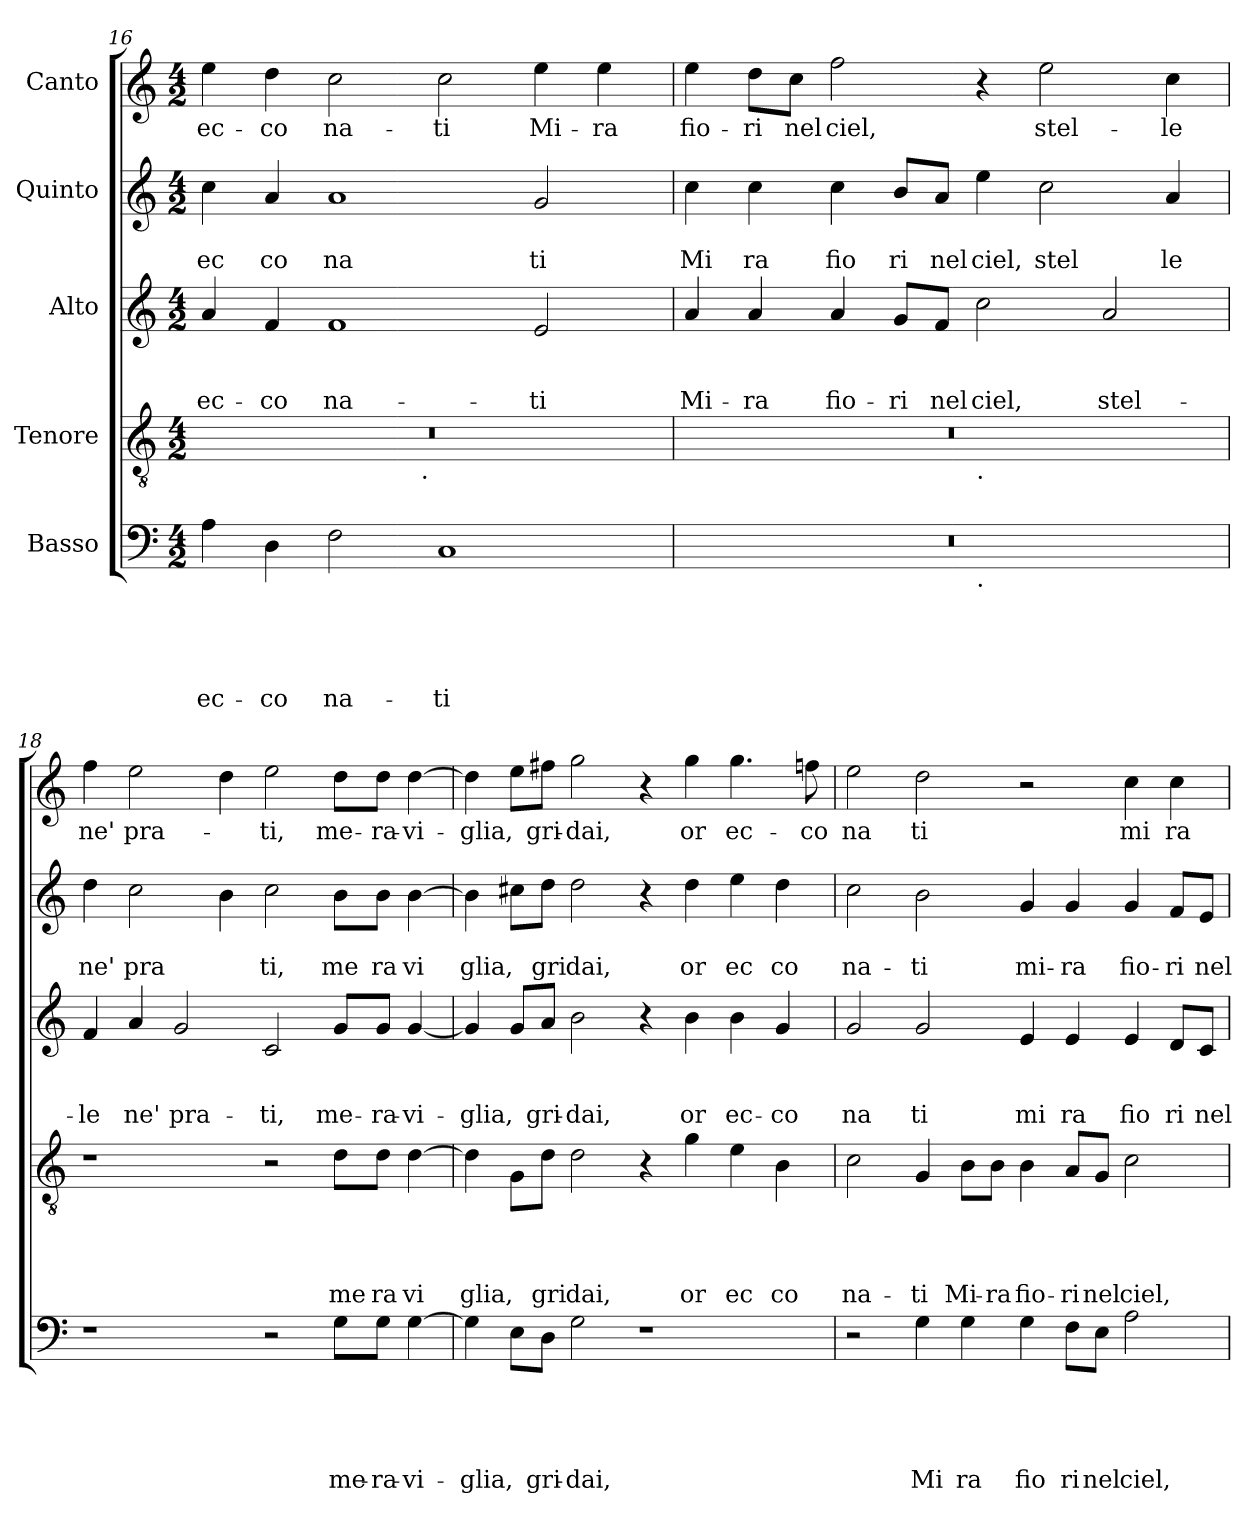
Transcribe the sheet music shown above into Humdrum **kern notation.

**kern	**text	**text	**text	**text	**text	**kern	**text	**text	**text	**text	**kern	**text	**text	**text	**kern	**text	**text	**kern	**text
*part5	*part5	*part5	*part5	*part5	*part5	*part4	*part4	*part4	*part4	*part4	*part3	*part3	*part3	*part3	*part2	*part2	*part2	*part1	*part1
*staff5	*staff5	*staff5	*staff5	*staff5	*staff5	*staff4	*staff4	*staff4	*staff4	*staff4	*staff3	*staff3	*staff3	*staff3	*staff2	*staff2	*staff2	*staff1	*staff1
*I"Basso	*	*	*	*	*	*I"Tenore	*	*	*	*	*I"Alto	*	*	*	*I"Quinto	*	*	*I"Canto	*
*clefF4	*	*	*	*	*	*clefGv2	*	*	*	*	*clefG2	*	*	*	*clefG2	*	*	*clefG2	*
*k[]	*	*	*	*	*	*k[]	*	*	*	*	*k[]	*	*	*	*k[]	*	*	*k[]	*
*C:	*	*	*	*	*	*C:	*	*	*	*	*C:	*	*	*	*C:	*	*	*C:	*
*M4/2	*	*	*	*	*	*M4/2	*	*	*	*	*M4/2	*	*	*	*M4/2	*	*	*M4/2	*
=16	=16	=16	=16	=16	=16	=16	=16	=16	=16	=16	=16	=16	=16	=16	=16	=16	=16	=16	=16
!	!	!	!	!	!LO:LY:b	!	!	!	!	!	!	!	!	!LO:LY:b	!	!	!LO:LY:b	!	!LO:LY:b
*	*	*	*	*	*	*^	*	*	*	*	*	*	*	*	*	*	*	*	*
4A\	.	.	.	.	ec-	0r	2ryy	.	.	.	.	4a/	.	.	ec-	4cc\	.	ec	4ee\	ec-
!	!	!	!	!	!LO:LY:b	!	!	!	!	!	!	!	!	!	!LO:LY:b	!	!	!LO:LY:b	!	!LO:LY:b
4D\	.	.	.	.	-co	.	.	.	.	.	.	4f/	.	.	-co	4a/	.	co	4dd\	-co
!	!	!	!	!	!LO:LY:b	!	!	!	!	!	!	!	!	!	!LO:LY:b	!	!	!LO:LY:b	!	!LO:LY:b
2F\	.	.	.	.	na-	.	4...ryy	.	.	.	.	1f	.	.	na-	1a	.	na	2cc\	na-
!	!	!	!	!	!	!	!LO:TX:b:t=.	!	!	!	!	!	!	!	!	!	!	!	!	!
.	.	.	.	.	.	.	1ryy	.	.	.	.	.	.	.	.	.	.	.	.	.
!	!	!	!	!	!LO:LY:b	!	!	!	!	!	!	!	!	!	!	!	!	!	!	!LO:LY:b
1C	.	.	.	.	-ti	.	.	.	.	.	.	.	.	.	.	.	.	.	2cc\	-ti
!	!	!	!	!	!	!	!	!	!	!	!	!	!	!	!LO:LY:b	!	!	!LO:LY:b	!	!LO:LY:b
.	.	.	.	.	.	.	.	.	.	.	.	2e/	.	.	-ti	2g/	.	ti	4ee\	Mi-
!	!	!	!	!	!	!	!	!	!	!	!	!	!	!	!	!	!	!	!	!LO:LY:b
.	.	.	.	.	.	.	.	.	.	.	.	.	.	.	.	.	.	.	4ee\	-ra
.	.	.	.	.	.	.	32ryy	.	.	.	.	.	.	.	.	.	.	.	.	.
=17	=17	=17	=17	=17	=17	=17	=17	=17	=17	=17	=17	=17	=17	=17	=17	=17	=17	=17	=17	=17
!	!	!	!	!	!	!	!	!	!	!	!	!	!	!	!LO:LY:b	!	!	!LO:LY:b	!	!LO:LY:b
*^	*	*	*	*	*	*	*	*	*	*	*	*	*	*	*	*	*	*	*	*
0r	1ryy	.	.	.	.	.	0r	1ryy	.	.	.	.	4a/	.	.	Mi-	4cc\	.	Mi	4ee\	fio-
!	!	!	!	!	!	!	!	!	!	!	!	!	!	!	!	!LO:LY:b	!	!	!LO:LY:b	!	!LO:LY:b
.	.	.	.	.	.	.	.	.	.	.	.	.	4a/	.	.	-ra	4cc\	.	ra	8dd\L	-ri
!	!	!	!	!	!	!	!	!	!	!	!	!	!	!	!	!	!	!	!	!	!LO:LY:b
.	.	.	.	.	.	.	.	.	.	.	.	.	.	.	.	.	.	.	.	8cc\J	nel
!	!	!	!	!	!	!	!	!	!	!	!	!	!	!	!	!LO:LY:b	!	!	!LO:LY:b	!	!LO:LY:b
.	.	.	.	.	.	.	.	.	.	.	.	.	4a/	.	.	fio-	4cc\	.	fio	2ff\	ciel,
!	!	!	!	!	!	!	!	!	!	!	!	!	!	!	!	!LO:LY:b	!	!	!LO:LY:b	!	!
.	.	.	.	.	.	.	.	.	.	.	.	.	8g/L	.	.	-ri	8b/L	.	ri	.	.
!	!	!	!	!	!	!	!	!	!	!	!	!	!	!	!	!LO:LY:b	!	!	!LO:LY:b	!	!
.	.	.	.	.	.	.	.	.	.	.	.	.	8f/J	.	.	nel	8a/J	.	nel	.	.
!	!	!	!	!	!	!	!	!LO:TX:b:t=.	!	!	!	!	!	!	!	!	!	!	!	!	!
!	!LO:TX:b:t=.	!	!	!	!	!	!	!	!	!	!	!	!	!	!	!	!	!	!	!	!
!	!	!	!	!	!	!	!	!	!	!	!	!	!	!	!	!LO:LY:b	!	!	!LO:LY:b	!	!
.	1ryy	.	.	.	.	.	.	1ryy	.	.	.	.	2cc\	.	.	ciel,	4ee\	.	ciel,	4r	.
!	!	!	!	!	!	!	!	!	!	!	!	!	!	!	!	!	!	!	!LO:LY:b	!	!LO:LY:b
.	.	.	.	.	.	.	.	.	.	.	.	.	.	.	.	.	2cc\	.	stel	2ee\	stel-
!	!	!	!	!	!	!	!	!	!	!	!	!	!	!	!	!LO:LY:b	!	!	!	!	!
.	.	.	.	.	.	.	.	.	.	.	.	.	2a/	.	.	stel-	.	.	.	.	.
!	!	!	!	!	!	!	!	!	!	!	!	!	!	!	!	!	!	!	!LO:LY:b	!	!LO:LY:b
.	.	.	.	.	.	.	.	.	.	.	.	.	.	.	.	.	4a/	.	le	4cc\	-le
=18	=18	=18	=18	=18	=18	=18	=18	=18	=18	=18	=18	=18	=18	=18	=18	=18	=18	=18	=18	=18	=18
!	!	!	!	!	!	!	!	!	!	!	!	!	!	!	!	!LO:LY:b	!	!	!LO:LY:b	!	!LO:LY:b
*v	*v	*	*	*	*	*	*	*	*	*	*	*	*	*	*	*	*	*	*	*	*
*	*	*	*	*	*	*v	*v	*	*	*	*	*	*	*	*	*	*	*	*	*
1r	.	.	.	.	.	1r	.	.	.	.	4f/	.	.	-le	4dd\	.	ne'	4ff\	ne'
!	!	!	!	!	!	!	!	!	!	!	!	!	!	!LO:LY:b	!	!	!LO:LY:b	!	!LO:LY:b
.	.	.	.	.	.	.	.	.	.	.	4a/	.	.	ne'	2cc\	.	pra	2ee\	pra-
!	!	!	!	!	!	!	!	!	!	!	!	!	!	!LO:LY:b	!	!	!	!	!
.	.	.	.	.	.	.	.	.	.	.	2g/	.	.	pra-	.	.	.	.	.
.	.	.	.	.	.	.	.	.	.	.	.	.	.	.	4b\	.	.	4dd\	.
!	!	!	!	!	!	!	!	!	!	!	!	!	!	!LO:LY:b	!	!	!LO:LY:b	!	!LO:LY:b
2r	.	.	.	.	.	2r	.	.	.	.	2c/	.	.	-ti,	2cc\	.	ti,	2ee\	-ti,
!	!	!	!	!	!LO:LY:b	!	!	!	!	!LO:LY:b	!	!	!	!LO:LY:b	!	!	!LO:LY:b	!	!LO:LY:b
8G\L	.	.	.	.	me-	8d\L	.	.	.	me	8g/L	.	.	me-	8b\L	.	me	8dd\L	me-
!	!	!	!	!	!LO:LY:b	!	!	!	!	!LO:LY:b	!	!	!	!LO:LY:b	!	!	!LO:LY:b	!	!LO:LY:b
8G\J	.	.	.	.	-ra-	8d\J	.	.	.	ra	8g/J	.	.	-ra-	8b\J	.	ra	8dd\J	-ra-
!	!	!	!	!	!LO:LY:b	!	!	!	!	!LO:LY:b	!	!	!	!LO:LY:b	!	!	!LO:LY:b	!	!LO:LY:b
[>4G\	.	.	.	.	-vi-	[>4d\	.	.	.	vi	[<4g/	.	.	-vi-	[>4b\	.	vi	[>4dd\	-vi-
=19	=19	=19	=19	=19	=19	=19	=19	=19	=19	=19	=19	=19	=19	=19	=19	=19	=19	=19	=19
!	!	!	!	!	!LO:LY:b	!	!	!	!	!LO:LY:b	!	!	!	!LO:LY:b	!	!	!LO:LY:b	!	!LO:LY:b
4G\]	.	.	.	.	-glia,	4d\]	.	.	.	glia,	4g/]	.	.	-glia,	4b\]	.	glia,	4dd\]	-glia,
8E\L	.	.	.	.	.	8G\L	.	.	.	.	8g/L	.	.	.	8cc#X\L	.	.	8ee\L	.
!	!	!	!	!	!LO:LY:b	!	!	!	!	!LO:LY:b	!	!	!	!LO:LY:b	!	!	!LO:LY:b	!	!LO:LY:b
8D\J	.	.	.	.	gri-	8d\J	.	.	.	gri	8a/J	.	.	gri-	8dd\J	.	gri	8ff#X\J	gri-
!	!	!	!	!	!LO:LY:b	!	!	!	!	!LO:LY:b	!	!	!	!LO:LY:b	!	!	!LO:LY:b	!	!LO:LY:b
2G\	.	.	.	.	-dai,	2d\	.	.	.	dai,	2b\	.	.	-dai,	2dd\	.	dai,	2gg\	-dai,
1r	.	.	.	.	.	4r	.	.	.	.	4r	.	.	.	4r	.	.	4r	.
!	!	!	!	!	!	!	!	!	!	!LO:LY:b	!	!	!	!LO:LY:b	!	!	!LO:LY:b	!	!LO:LY:b
.	.	.	.	.	.	4g\	.	.	.	or	4b\	.	.	or	4dd\	.	or	4gg\	or
!	!	!	!	!	!	!	!	!	!	!LO:LY:b	!	!	!	!LO:LY:b	!	!	!LO:LY:b	!	!LO:LY:b
.	.	.	.	.	.	4e\	.	.	.	ec	4b\	.	.	ec-	4ee\	.	ec	4.gg\	ec-
!	!	!	!	!	!	!	!	!	!	!LO:LY:b	!	!	!	!LO:LY:b	!	!	!LO:LY:b	!	!
.	.	.	.	.	.	4B\	.	.	.	co	4g/	.	.	-co	4dd\	.	co	.	.
!	!	!	!	!	!	!	!	!	!	!	!	!	!	!	!	!	!	!	!LO:LY:b
.	.	.	.	.	.	.	.	.	.	.	.	.	.	.	.	.	.	8ffn\	-co
!!LO:LB:g=z
=20	=20	=20	=20	=20	=20	=20	=20	=20	=20	=20	=20	=20	=20	=20	=20	=20	=20	=20	=20
!	!	!	!	!	!	!	!	!	!	!LO:LY:b	!	!	!	!LO:LY:b	!	!	!LO:LY:b	!	!LO:LY:b
2r	.	.	.	.	.	2c\	.	.	.	na-	2g/	.	.	na	2cc\	.	na-	2ee\	na
!	!	!	!	!	!LO:LY:b	!	!	!	!	!LO:LY:b	!	!	!	!LO:LY:b	!	!	!LO:LY:b	!	!LO:LY:b
4G\	.	.	.	.	Mi	4G/	.	.	.	-ti	2g/	.	.	ti	2b\	.	-ti	2dd\	ti
!	!	!	!	!	!LO:LY:b	!	!	!	!	!LO:LY:b	!	!	!	!	!	!	!	!	!
4G\	.	.	.	.	ra	8B\L	.	.	.	Mi-	.	.	.	.	.	.	.	.	.
!	!	!	!	!	!	!	!	!	!	!LO:LY:b	!	!	!	!	!	!	!	!	!
.	.	.	.	.	.	8B\J	.	.	.	-ra	.	.	.	.	.	.	.	.	.
!	!	!	!	!	!LO:LY:b	!	!	!	!	!LO:LY:b	!	!	!	!LO:LY:b	!	!	!LO:LY:b	!	!
4G\	.	.	.	.	fio	4B\	.	.	.	fio-	4e/	.	.	mi	4g/	.	mi-	2r	.
!	!	!	!	!	!LO:LY:b	!	!	!	!	!LO:LY:b	!	!	!	!LO:LY:b	!	!	!LO:LY:b	!	!
8F\L	.	.	.	.	ri	8A/L	.	.	.	-ri	4e/	.	.	ra	4g/	.	-ra	.	.
!	!	!	!	!	!LO:LY:b	!	!	!	!	!LO:LY:b	!	!	!	!	!	!	!	!	!
8E\J	.	.	.	.	nel	8G/J	.	.	.	nel	.	.	.	.	.	.	.	.	.
!	!	!	!	!	!LO:LY:b	!	!	!	!	!LO:LY:b	!	!	!	!LO:LY:b	!	!	!LO:LY:b	!	!LO:LY:b
2A\	.	.	.	.	ciel,	2c\	.	.	.	ciel,	4e/	.	.	fio	4g/	.	fio-	4cc\	mi
!	!	!	!	!	!	!	!	!	!	!	!	!	!	!LO:LY:b	!	!	!LO:LY:b	!	!LO:LY:b
.	.	.	.	.	.	.	.	.	.	.	8d/L	.	.	ri	8f/L	.	-ri	4cc\	ra
!	!	!	!	!	!	!	!	!	!	!	!	!	!	!LO:LY:b	!	!	!LO:LY:b	!	!
.	.	.	.	.	.	.	.	.	.	.	8c/J	.	.	nel	8e/J	.	nel	.	.
=	=	=	=	=	=	=	=	=	=	=	=	=	=	=	=	=	=	=	=
*-	*-	*-	*-	*-	*-	*-	*-	*-	*-	*-	*-	*-	*-	*-	*-	*-	*-	*-	*-
